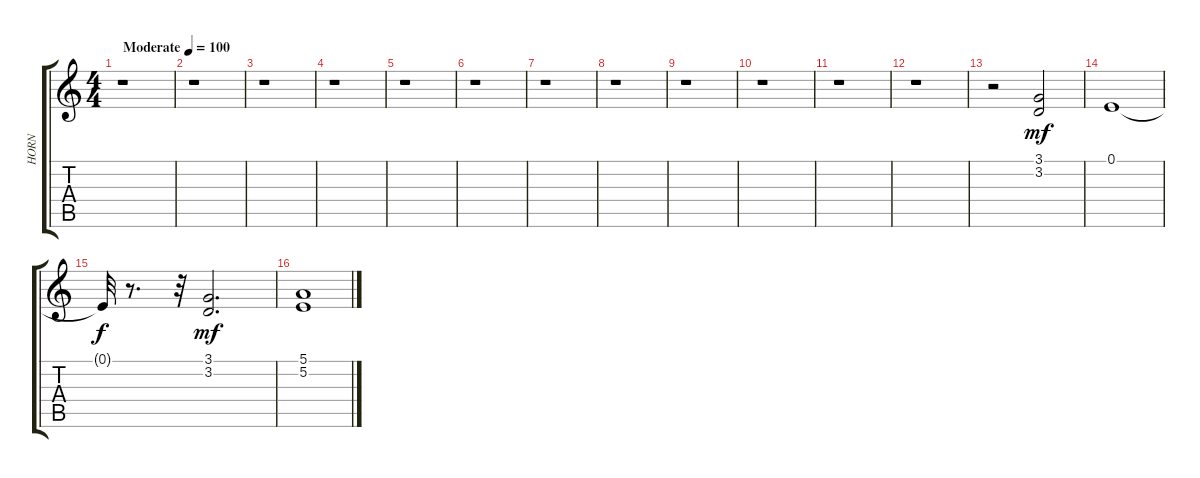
\track ("HORN" "HORN") {instrument synthbrass1}
\staff {score tabs}
\tuning (E4 B3 G3 D3 A2 E2) {hide}
\ts (4 4)
\tempo (100 "Moderate")
\clef g2
\ks c
r.1{dy mf instrument synthbrass1} |
r.1 |
r.1 |
r.1 |
r.1 |
r.1 |
r.1 |
r.1 |
r.1 |
r.1 |
r.1 |
r.1 |
r.2 (3.1 3.2).2 |
0.1.1 |
0.1{t}.32{dy f} r.8{d} r.32 (3.1 3.2).2{d dy mf} |
(5.1 5.2).1
